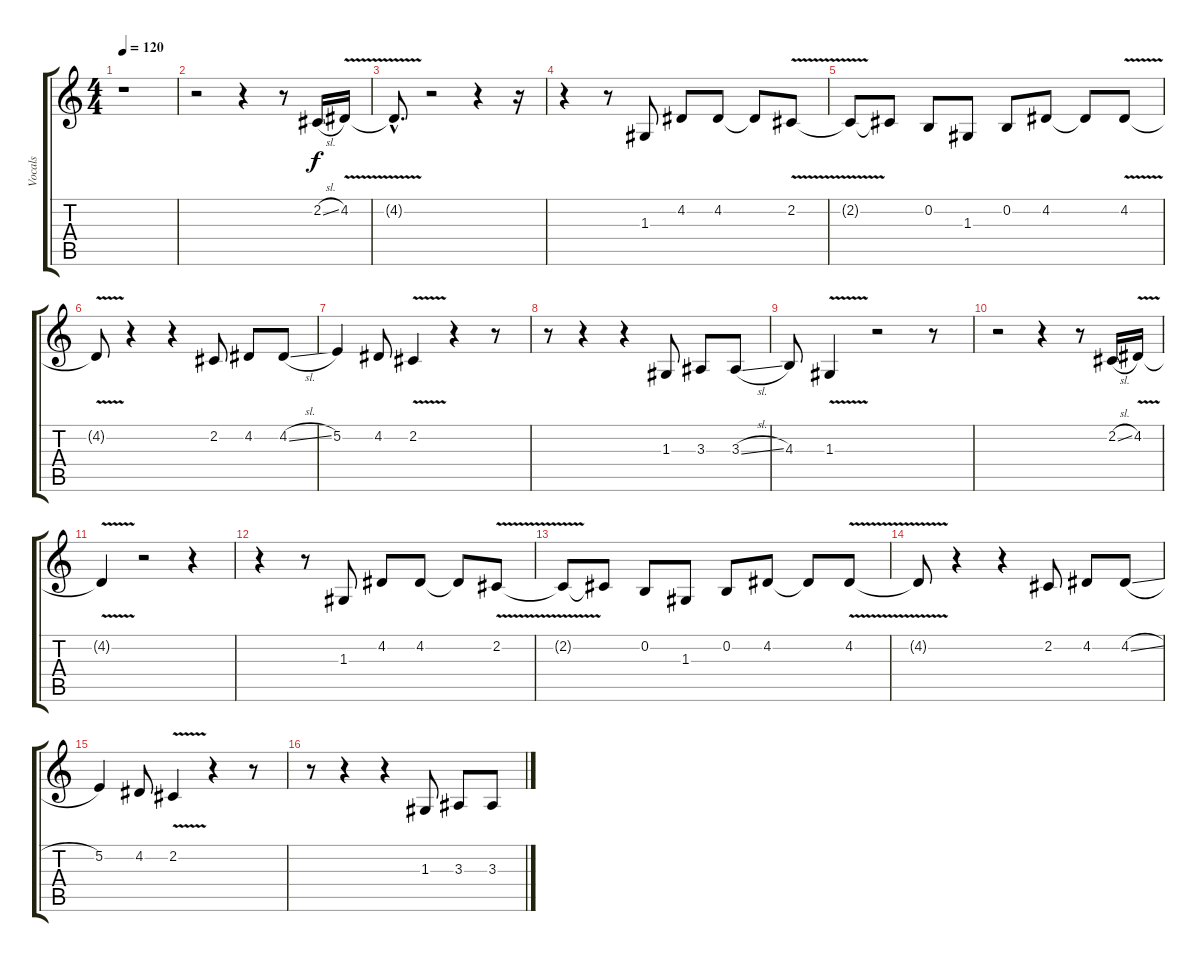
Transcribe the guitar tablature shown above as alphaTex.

\track ("Vocals" "Vocals") {instrument lead2sawtooth}
\staff {score tabs}
\tuning (E4 B3 G3 D3 A2 E2) {hide}
\ts (4 4)
\tempo 120
\clef g2
\ks c
r.1{dy pp} |
r.2{volume 13} r.4 r.8 2.2{sl}.16{dy f} 4.2{v}.16 |
4.2{hac t}.8{d} r.2 r.4 r.16 |
r.4 r.8 1.3.8 4.2.8 4.2.8 4.2{t}.8 2.2{v}.8 |
2.2{t}.8 2.2{t}.8 0.2.8 1.3.8 0.2.8 4.2.8 4.2{t}.8 4.2{v}.8 |
4.2{t}.8 r.4 r.4 2.2.8 4.2.8 4.2{sl}.8 |
5.2.4 4.2.8 2.2{v}.4 r.4 r.8 |
r.8 r.4 r.4 1.3.8 3.3.8 3.3{sl}.8 |
4.3.8 1.3{v}.4 r.2 r.8 |
r.2 r.4 r.8 2.2{sl}.16 4.2{v}.16 |
4.2{t}.4 r.2 r.4 |
r.4 r.8 1.3.8 4.2.8 4.2.8 4.2{t}.8 2.2{v}.8 |
2.2{t}.8 2.2{t}.8 0.2.8 1.3.8 0.2.8 4.2.8 4.2{t}.8 4.2{v}.8 |
4.2{t}.8 r.4 r.4 2.2.8 4.2.8 4.2{sl}.8 |
5.2.4 4.2.8 2.2{v}.4 r.4 r.8 |
r.8 r.4 r.4 1.3.8 3.3.8 3.3{sl}.8
